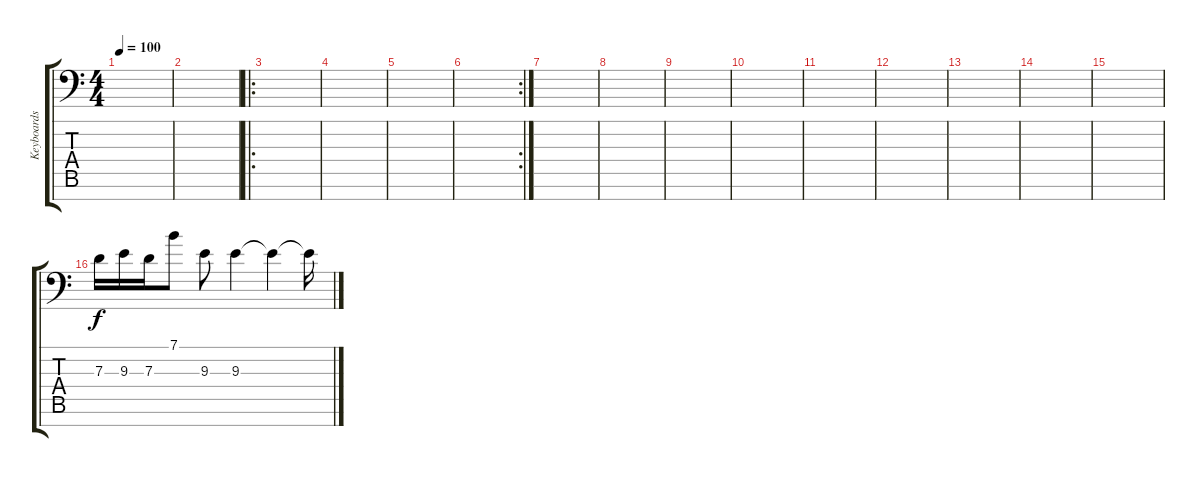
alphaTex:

\track ("Keyboards RH" "Keyboards ") {instrument trumpet}
\staff {score tabs}
\tuning (E4 B3 G3 D3 A2 E2 C-1) {hide}
\ts (4 4)
\tempo 100
\clef f4
\ks c
|
|
\ro
|
|
|
\rc 2
|
|
|
|
|
|
|
|
|
|
7.3.16 9.3.16 7.3.16 7.1.8 9.3.8 9.3.4 9.3{t}.4 9.3{t}.16
